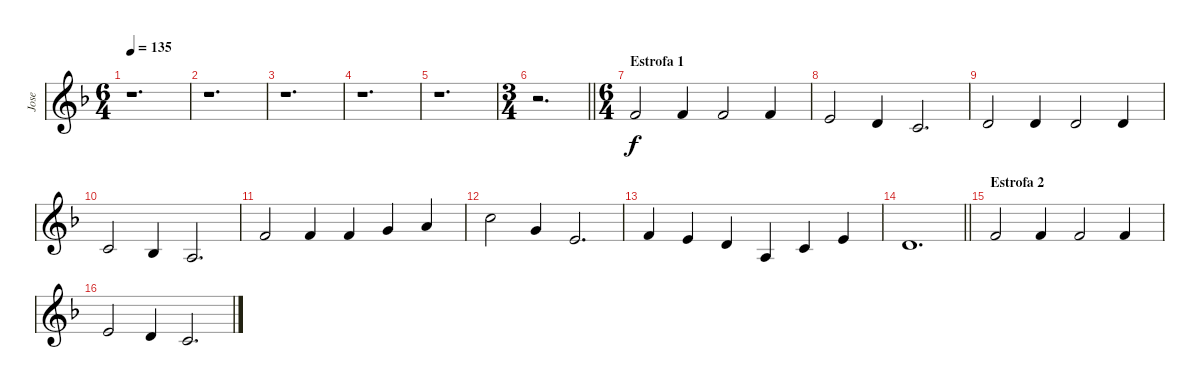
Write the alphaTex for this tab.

\track ("Jose" "Jose") {instrument cello}
\staff {score}
\tuning (A3 D3 G2 C2) {hide}
\ts (6 4)
\tempo 135
\clef g2
\ks dminor
r.1{d dy f} |
r.1{d} |
r.1{d} |
r.1{d} |
r.1{d} |
\ts (3 4)
\barLineRight lightlight
r.2{d} |
\ts (6 4)
\section ("" "Estrofa 1")
8.1.2 8.1.4 8.1.2 8.1.4 |
7.1.2 5.1.4 3.1.2{d} |
5.1.2 5.1.4 5.1.2 12.2.4 |
3.1.2 1.1.4 0.1.2{d} |
8.1.2 8.1.4 8.1.4 10.1.4 12.1.4 |
15.1.2 10.1.4 7.1.2{d} |
8.1.4 7.1.4 5.1.4 0.1.4 3.1.4 7.1.4 |
\barLineRight lightlight
5.1.1{d} |
\section ("" "Estrofa 2")
8.1.2 8.1.4 8.1.2 8.1.4 |
7.1.2 5.1.4 3.1.2{d}
